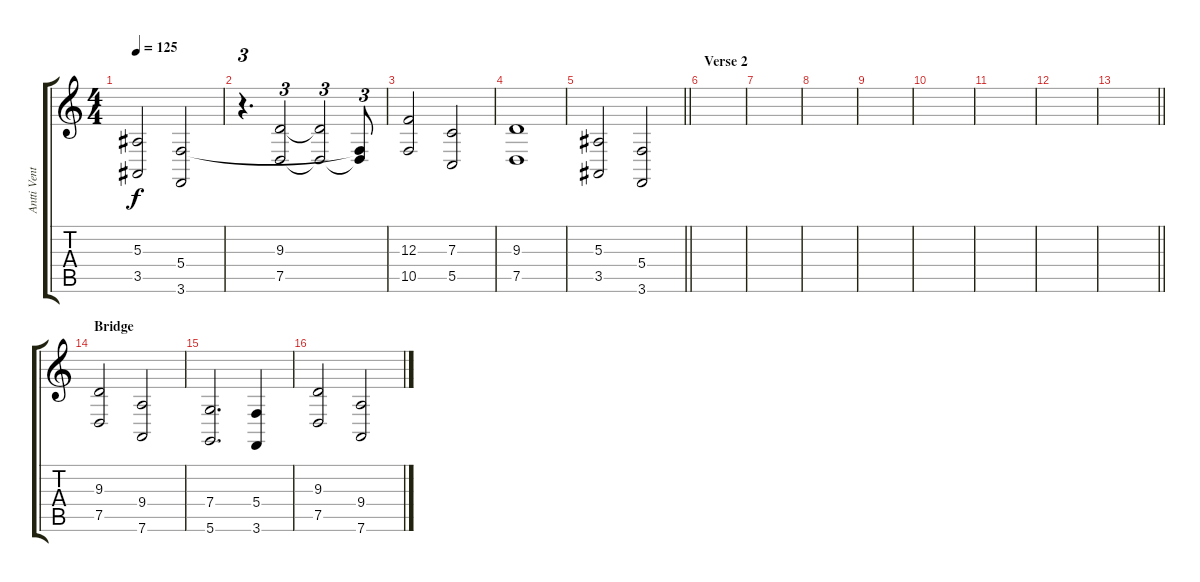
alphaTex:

\track ("Antti Ventola" "Antti Vent") {instrument stringensemble1}
\staff {score tabs}
\tuning (D4 A3 F3 C3 G2 D2) {hide}
\ts (4 4)
\tempo 125
\clef g2
\ks c
(5.3 3.5).2{dy f} (5.4 3.6).2 |
r.4{d tu (3 2) instrument stringensemble1} (9.3 7.5).2{tu (3 2)} (9.3{t} 7.5{t}).2{tu (3 2)} (5.4{t} 7.5{t}).8{tu (3 2)} |
(12.3 10.5).2 (7.3 5.5).2 |
(9.3 7.5).1{instrument stringensemble1} |
\barLineRight lightlight
(5.3 3.5).2 (5.4 3.6).2 |
\section ("" "Verse 2")
|
|
|
|
|
|
|
\barLineRight lightlight
|
\section ("" "Bridge")
(9.3 7.5).2 (9.4 7.6).2 |
(7.4 5.6).2{d} (5.4 3.6).4 |
(9.3 7.5).2 (9.4 7.6).2
